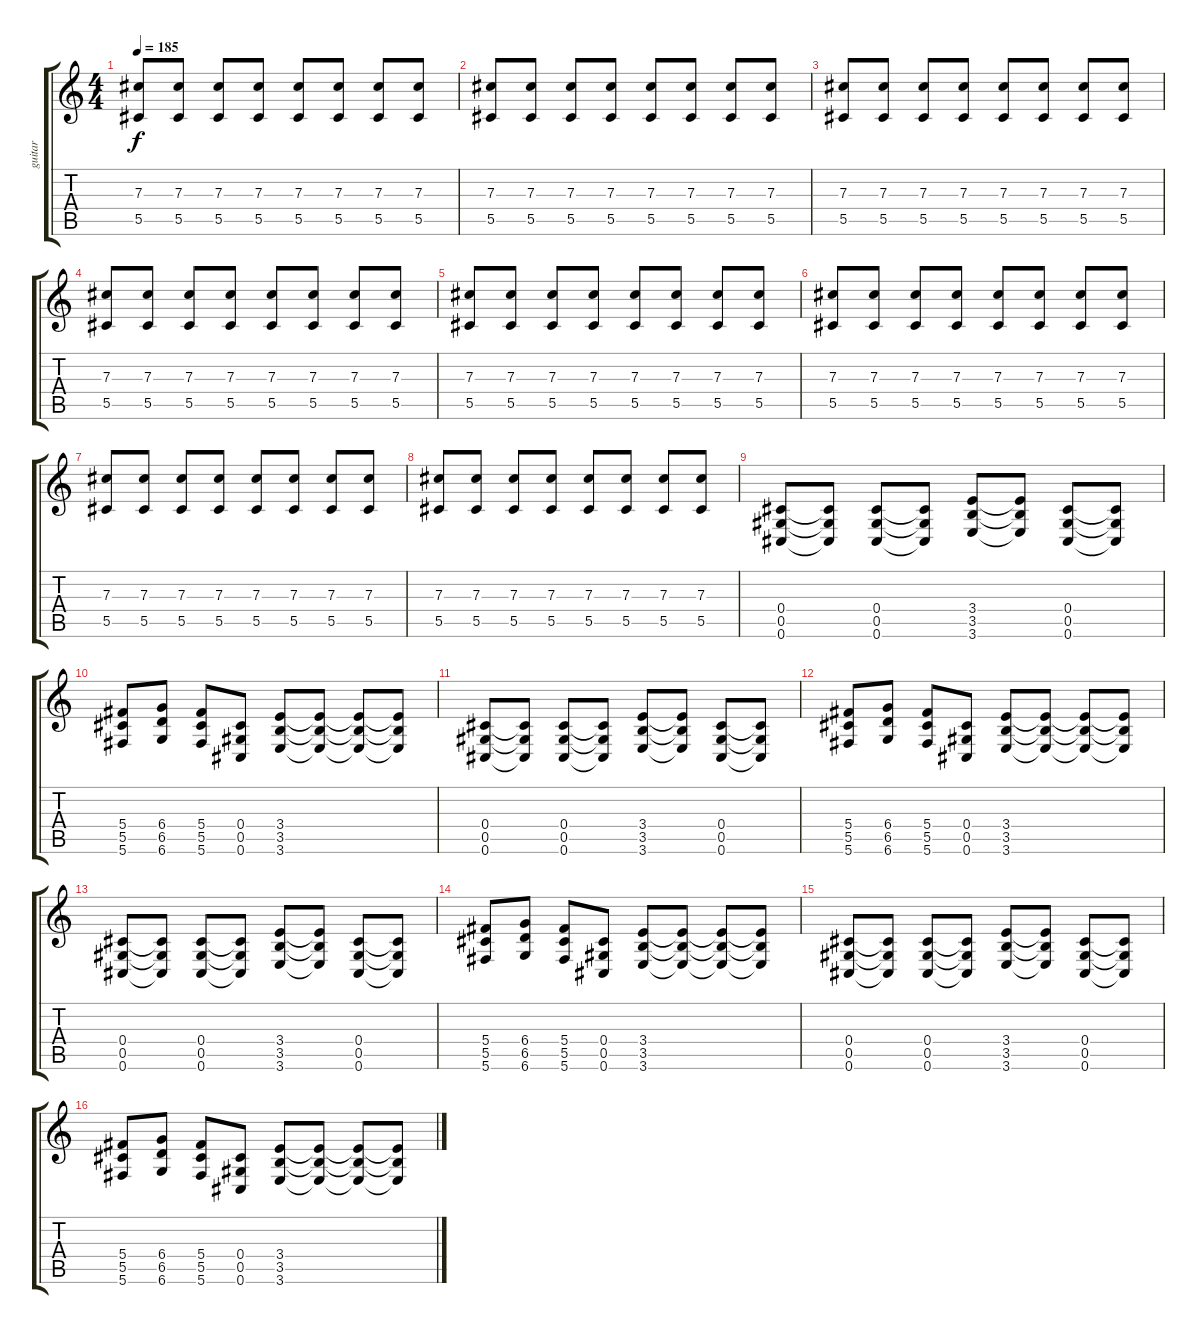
\track ("guitar" "guitar") {instrument distortionguitar}
\staff {score tabs}
\tuning (Eb4 Bb3 Gb3 Db3 Ab2 Db2) {hide}
\ts (4 4)
\tempo 185
\clef g2
\ks c
(7.3 5.5).8{dy f volume 3 balance 0 instrument overdrivenguitar} (7.3 5.5).8 (7.3 5.5).8 (7.3 5.5).8 (7.3 5.5).8 (7.3 5.5).8 (7.3 5.5).8 (7.3 5.5).8 |
(7.3 5.5).8 (7.3 5.5).8 (7.3 5.5).8 (7.3 5.5).8 (7.3 5.5).8 (7.3 5.5).8 (7.3 5.5).8 (7.3 5.5).8 |
(7.3 5.5).8 (7.3 5.5).8 (7.3 5.5).8 (7.3 5.5).8 (7.3 5.5).8 (7.3 5.5).8 (7.3 5.5).8 (7.3 5.5).8 |
(7.3 5.5).8 (7.3 5.5).8 (7.3 5.5).8 (7.3 5.5).8 (7.3 5.5).8 (7.3 5.5).8 (7.3 5.5).8 (7.3 5.5).8 |
(7.3 5.5).8 (7.3 5.5).8 (7.3 5.5).8 (7.3 5.5).8 (7.3 5.5).8 (7.3 5.5).8 (7.3 5.5).8 (7.3 5.5).8 |
(7.3 5.5).8 (7.3 5.5).8 (7.3 5.5).8 (7.3 5.5).8 (7.3 5.5).8 (7.3 5.5).8 (7.3 5.5).8 (7.3 5.5).8 |
(7.3 5.5).8 (7.3 5.5).8 (7.3 5.5).8 (7.3 5.5).8 (7.3 5.5).8 (7.3 5.5).8 (7.3 5.5).8 (7.3 5.5).8 |
(7.3 5.5).8 (7.3 5.5).8 (7.3 5.5).8 (7.3 5.5).8 (7.3 5.5).8 (7.3 5.5).8 (7.3 5.5).8 (7.3 5.5).8 |
(0.4 0.5 0.6).8{volume 14 balance 8 instrument distortionguitar} (0.4{t} 0.5{t} 0.6{t}).8 (0.4 0.5 0.6).8 (0.4{t} 0.5{t} 0.6{t}).8 (3.4 3.5 3.6).8 (3.4{t} 3.5{t} 3.6{t}).8 (0.4 0.5 0.6).8 (0.4{t} 0.5{t} 0.6{t}).8 |
(5.4 5.5 5.6).8 (6.4 6.5 6.6).8 (5.4 5.5 5.6).8 (0.4 0.5 0.6).8 (3.4 3.5 3.6).8 (3.4{t} 3.5{t} 3.6{t}).8 (3.4{t} 3.5{t} 3.6{t}).8 (3.4{t} 3.5{t} 3.6{t}).8 |
(0.4 0.5 0.6).8 (0.4{t} 0.5{t} 0.6{t}).8 (0.4 0.5 0.6).8 (0.4{t} 0.5{t} 0.6{t}).8 (3.4 3.5 3.6).8 (3.4{t} 3.5{t} 3.6{t}).8 (0.4 0.5 0.6).8 (0.4{t} 0.5{t} 0.6{t}).8 |
(5.4 5.5 5.6).8 (6.4 6.5 6.6).8 (5.4 5.5 5.6).8 (0.4 0.5 0.6).8 (3.4 3.5 3.6).8 (3.4{t} 3.5{t} 3.6{t}).8 (3.4{t} 3.5{t} 3.6{t}).8 (3.4{t} 3.5{t} 3.6{t}).8 |
(0.4 0.5 0.6).8 (0.4{t} 0.5{t} 0.6{t}).8 (0.4 0.5 0.6).8 (0.4{t} 0.5{t} 0.6{t}).8 (3.4 3.5 3.6).8 (3.4{t} 3.5{t} 3.6{t}).8 (0.4 0.5 0.6).8 (0.4{t} 0.5{t} 0.6{t}).8 |
(5.4 5.5 5.6).8 (6.4 6.5 6.6).8 (5.4 5.5 5.6).8 (0.4 0.5 0.6).8 (3.4 3.5 3.6).8 (3.4{t} 3.5{t} 3.6{t}).8 (3.4{t} 3.5{t} 3.6{t}).8 (3.4{t} 3.5{t} 3.6{t}).8 |
(0.4 0.5 0.6).8 (0.4{t} 0.5{t} 0.6{t}).8 (0.4 0.5 0.6).8 (0.4{t} 0.5{t} 0.6{t}).8 (3.4 3.5 3.6).8 (3.4{t} 3.5{t} 3.6{t}).8 (0.4 0.5 0.6).8 (0.4{t} 0.5{t} 0.6{t}).8 |
(5.4 5.5 5.6).8 (6.4 6.5 6.6).8 (5.4 5.5 5.6).8 (0.4 0.5 0.6).8 (3.4 3.5 3.6).8 (3.4{t} 3.5{t} 3.6{t}).8 (3.4{t} 3.5{t} 3.6{t}).8 (3.4{t} 3.5{t} 3.6{t}).8
